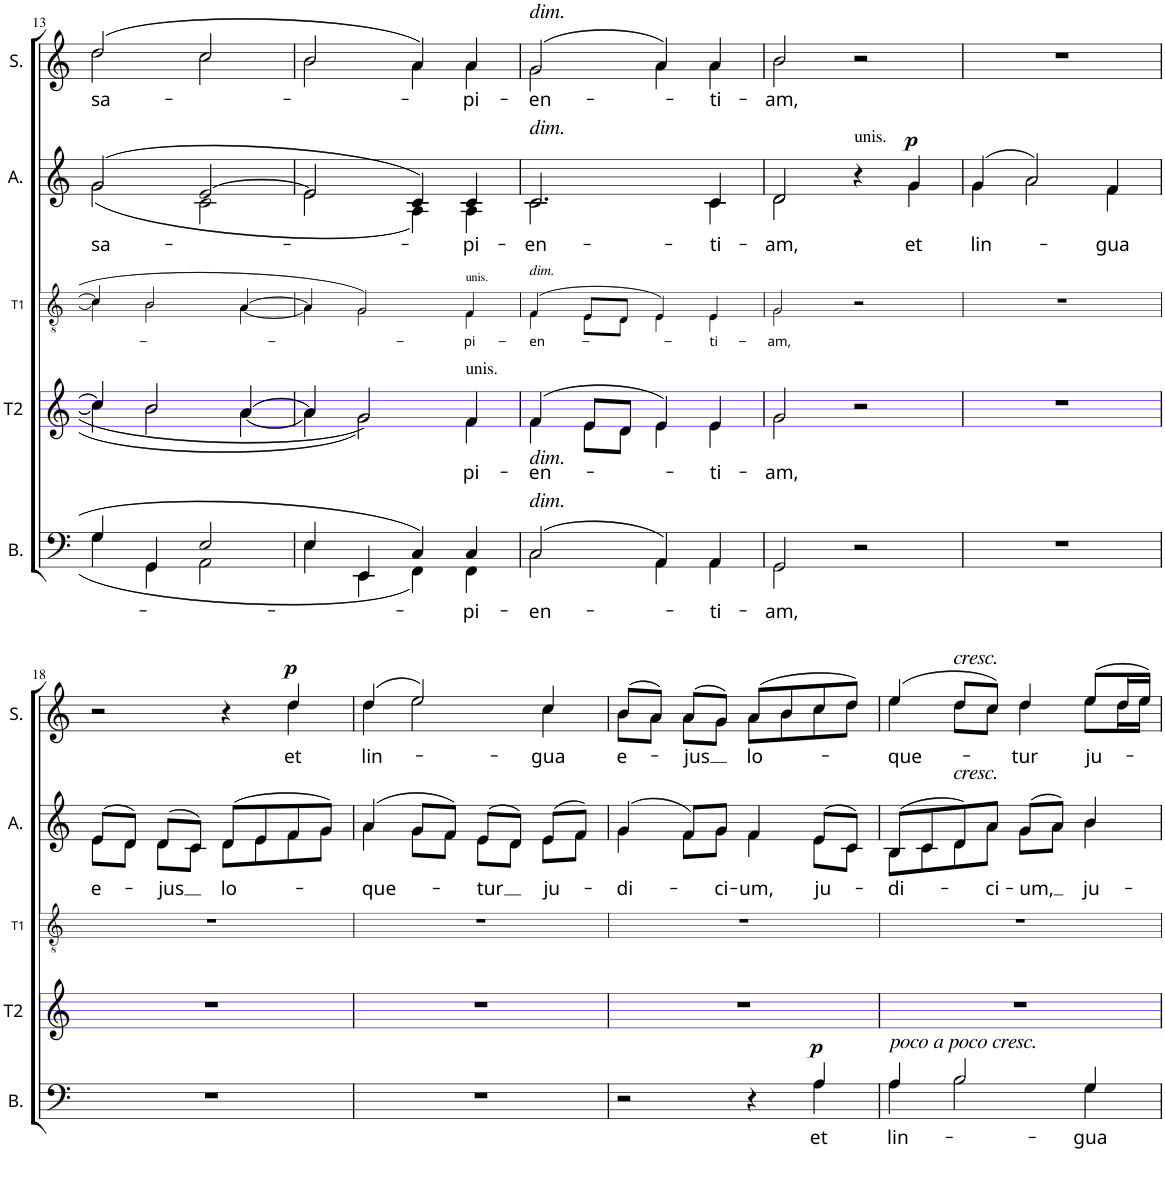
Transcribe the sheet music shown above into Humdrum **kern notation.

**kern	**text	**dynam	**kern	**text	**kern	**text	**kern	**text	**dynam	**kern	**text	**dynam
*part5	*part5	*part5	*part4	*part4	*part3	*part3	*part2	*part2	*part2	*part1	*part1	*part1
*staff5	*staff5	*staff5	*staff4	*staff4	*staff3	*staff3	*staff2	*staff2	*staff2	*staff1	*staff1	*staff1
*I"Basse	*	*	*I"Ténor 2	*	*I"Ténor 1	*	*I"Alto	*	*	*I"Soprano	*	*
*I'B.	*	*	*I'T2	*	*I'T1	*	*I'A.	*	*	*I'S.	*	*
!!LO:PB:g=z
*clefF4	*	*	*clefG2	*	*clefGv2	*	*clefG2	*	*	*clefG2	*	*
*k[]	*	*	*k[]	*	*k[]	*	*k[]	*	*	*k[]	*	*
*M2/2	*	*	*M2/2	*	*M2/2	*	*M2/2	*	*	*M2/2	*	*
*met(c|)	*	*	*met(c|)	*	*met(c|)	*	*met(c|)	*	*	*met(c|)	*	*
=13	=13	=13	=13	=13	=13	=13	=13	=13	=13	=13	=13	=13
*^	*	*	*^	*	*^	*	*	*	*	*	*	*
!	!	!	!	!	!	!	!	!	!	!	!LO:LY:b	!	!	!LO:LY:b	!
*	*	*	*	*	*	*	*	*	*	*^	*	*	*^	*	*
4G/	4G\	.	.	4cc/]	4cc\]	.	4c/]	4c\]	.	(2g/	(2g\	sa-	.	(2dd/	2dd\	sa-	.
4GG/	4GG\	.	.	2b/	2b\	.	2B/	2B\	.	.	.	.	.	.	.	.	.
2E/	2AA\	.	.	.	.	.	.	.	.	[2e/	2c\	.	.	2cc/	2cc\	.	.
.	.	.	.	[4a/	[4a\	.	[4A/	[4A\	.	.	.	.	.	.	.	.	.
=14	=14	=14	=14	=14	=14	=14	=14	=14	=14	=14	=14	=14	=14	=14	=14	=14	=14
4E/	4E\	.	.	4a/]	4a\]	.	4A/]	4A\]	.	2e/]	2e\	.	.	2b/	2b\	.	.
4EE/	4EE\	.	.	2g/	2g\	.	2G/	2G\	.	.	.	.	.	.	.	.	.
4C/	4FF\	.	.	.	.	.	.	.	.	4c/)	4A\)	.	.	4a/)	4a\	.	.
!	!	!	!	!	!	!	!LO:TX:a:t=unis.	!	!	!	!	!	!	!	!	!	!
!	!	!	!	!LO:TX:a:t=unis.	!	!	!	!	!	!	!	!	!	!	!	!	!
!	!	!LO:LY:b	!	!	!	!LO:LY:b	!	!	!LO:LY:b	!	!	!LO:LY:b	!	!	!	!LO:LY:b	!
4C/	4FF\	-pi-	.	4f/	4f\	-pi-	4F/	4F\	-pi-	4c/	4A\	-pi-	.	4a/	4a\	-pi-	.
=15	=15	=15	=15	=15	=15	=15	=15	=15	=15	=15	=15	=15	=15	=15	=15	=15	=15
!	!	!	!	!	!	!	!	!	!	!	!	!	!	!LO:TX:a:i:t=dim.	!	!	!
!	!	!	!	!	!	!	!	!	!	!LO:TX:a:i:t=dim.	!	!	!	!	!	!	!
!	!	!	!	!	!	!	!LO:TX:a:i:t=dim.	!	!	!	!	!	!	!	!	!	!
!	!	!	!	!LO:TX:b:i:t=dim.	!	!	!	!	!	!	!	!	!	!	!	!	!
!LO:TX:a:i:t=dim.	!	!	!	!	!	!	!	!	!	!	!	!	!	!	!	!	!
!	!	!LO:LY:b	!	!	!	!LO:LY:b	!	!	!LO:LY:b	!	!	!LO:LY:b	!	!	!	!LO:LY:b	!
(2C/	2C\	-en-	.	(4f/	4f\	-en-	(4F/	4F\	-en-	2.c/	2.c\	-en-	.	(2g/	2g\	-en-	.
.	.	.	.	8e/L	8e\L	.	8E/L	8E\L	.	.	.	.	.	.	.	.	.
.	.	.	.	8d/J	8d\J	.	8D/J	8D\J	.	.	.	.	.	.	.	.	.
4AA/)	4AA\	.	.	4e/)	4e\	.	4E/)	4E\	.	.	.	.	.	4a/)	4a\	.	.
!	!	!LO:LY:b	!	!	!	!LO:LY:b	!	!	!LO:LY:b	!	!	!LO:LY:b	!	!	!	!LO:LY:b	!
4AA/	4AA\	-ti-	.	4e/	4e\	-ti-	4E/	4E\	-ti-	4c/	4c\	-ti-	.	4a/	4a\	-ti-	.
=16	=16	=16	=16	=16	=16	=16	=16	=16	=16	=16	=16	=16	=16	=16	=16	=16	=16
!	!	!LO:LY:b	!	!	!	!LO:LY:b	!	!	!LO:LY:b	!	!	!LO:LY:b	!	!	!	!LO:LY:b	!
2GG/	2GG\	-am,	.	2g/	2g\	-am,	2G/	2G\	-am,	2d/	2d\	-am,	.	2b/	2b\	-am,	.
!	!	!	!	!	!	!	!	!	!	!LO:TX:a:t=unis.	!	!	!	!	!	!	!
2r	2ryy	.	.	2r	2ryy	.	2r	2ryy	.	4r	4ryy	.	.	2r	2ryy	.	.
!	!	!	!	!	!	!	!	!	!	!	!	!LO:LY:b	!LO:DY:a	!	!	!	!
.	.	.	.	.	.	.	.	.	.	4g/	4g\	et	p	.	.	.	.
*v	*v	*	*	*	*	*	*v	*v	*	*	*	*	*	*v	*v	*	*
*	*	*	*v	*v	*	*	*	*	*	*	*	*	*	*
=17	=17	=17	=17	=17	=17	=17	=17	=17	=17	=17	=17	=17	=17
!	!	!	!	!	!	!	!	!	!LO:LY:b	!	!	!	!
1r	.	.	1r	.	1r	.	(4g/	4g\	lin-	.	1r	.	.
.	.	.	.	.	.	.	2a/)	2a\	.	.	.	.	.
!	!	!	!	!	!	!	!	!	!LO:LY:b	!	!	!	!
.	.	.	.	.	.	.	4f/	4f\	-gua	.	.	.	.
!!LO:LB:g=z
=18	=18	=18	=18	=18	=18	=18	=18	=18	=18	=18	=18	=18	=18
!	!	!	!	!	!	!	!	!	!LO:LY:b	!	!	!	!
*	*	*	*	*	*	*	*	*	*	*	*^	*	*
1r	.	.	1r	.	1r	.	(8e/L	8e\L	e-	.	2r	2ryy	.	.
.	.	.	.	.	.	.	8d/J)	8d\J	.	.	.	.	.	.
!	!	!	!	!	!	!	!	!	!LO:LY:b	!	!	!	!	!
.	.	.	.	.	.	.	(8d/L	8d\L	-jus	.	.	.	.	.
.	.	.	.	.	.	.	8c/J)	8c\J	.	.	.	.	.	.
!	!	!	!	!	!	!	!	!	!LO:LY:b	!	!	!	!	!
.	.	.	.	.	.	.	(8d/L	8d\L	lo-	.	4r	4ryy	.	.
.	.	.	.	.	.	.	8e/	8e\	.	.	.	.	.	.
!	!	!	!	!	!	!	!	!	!	!	!	!	!LO:LY:b	!LO:DY:a
.	.	.	.	.	.	.	8f/	8f\	.	.	4dd/	4dd\	et	p
.	.	.	.	.	.	.	8g/J)	8g\J	.	.	.	.	.	.
=19	=19	=19	=19	=19	=19	=19	=19	=19	=19	=19	=19	=19	=19	=19
!	!	!	!	!	!	!	!	!	!LO:LY:b	!	!	!	!LO:LY:b	!
1r	.	.	1r	.	1r	.	(4a/	4a\	-que-	.	(4dd/	4dd\	lin-	.
.	.	.	.	.	.	.	8g/L	8g\L	.	.	2ee/)	2ee\	.	.
.	.	.	.	.	.	.	8f/J)	8f\J	.	.	.	.	.	.
!	!	!	!	!	!	!	!	!	!LO:LY:b	!	!	!	!	!
.	.	.	.	.	.	.	(8e/L	8e\L	-tur	.	.	.	.	.
.	.	.	.	.	.	.	8d/J)	8d\J	.	.	.	.	.	.
!	!	!	!	!	!	!	!	!	!LO:LY:b	!	!	!	!LO:LY:b	!
.	.	.	.	.	.	.	(8e/L	8e\L	ju-	.	4cc/	4cc\	-gua	.
.	.	.	.	.	.	.	8f/J)	8f\J	.	.	.	.	.	.
=20	=20	=20	=20	=20	=20	=20	=20	=20	=20	=20	=20	=20	=20	=20
*^	*	*	*	*	*	*	*	*	*	*	*	*	*	*
!	!	!	!	!	!	!	!	!	!	!LO:LY:b	!	!	!	!LO:LY:b	!
2r	2ryy	.	.	1r	.	1r	.	(4g/	4g\	-di-	.	(8b/L	8b\L	e-	.
.	.	.	.	.	.	.	.	.	.	.	.	8a/J)	8a\J	.	.
!	!	!	!	!	!	!	!	!	!	!	!	!	!	!LO:LY:b	!
.	.	.	.	.	.	.	.	8f/L)	8f\L	.	.	(8a/L	8a\L	-jus	.
!	!	!	!	!	!	!	!	!	!	!LO:LY:b	!	!	!	!	!
.	.	.	.	.	.	.	.	8g/J	8g\J	-ci-	.	8g/J)	8g\J	.	.
!	!	!	!	!	!	!	!	!	!	!LO:LY:b	!	!	!	!LO:LY:b	!
4r	4ryy	.	.	.	.	.	.	4f/	4f\	-um,	.	(8a/L	8a\L	lo-	.
.	.	.	.	.	.	.	.	.	.	.	.	8b/	8b\	.	.
!	!	!LO:LY:b	!LO:DY:a	!	!	!	!	!	!	!LO:LY:b	!	!	!	!	!
4A/	4A\	et	p	.	.	.	.	(8e/L	8e\L	ju-	.	8cc/	8cc\	.	.
.	.	.	.	.	.	.	.	8c/J)	8c\J	.	.	8dd/J)	8dd\J	.	.
=21	=21	=21	=21	=21	=21	=21	=21	=21	=21	=21	=21	=21	=21	=21	=21
!LO:TX:a:i:t=poco a poco cresc.	!	!	!	!	!	!	!	!	!	!	!	!	!	!	!
!	!	!LO:LY:b	!	!	!	!	!	!	!	!LO:LY:b	!	!	!	!LO:LY:b	!
4A/	4A\	lin-	.	1r	.	1r	.	(8B/L	8B\L	-di-	.	(4ee/	4ee\	-que-	.
.	.	.	.	.	.	.	.	8c/	8c\	.	.	.	.	.	.
!	!	!	!	!	!	!	!	!	!	!	!	!LO:TX:a:i:t=cresc.	!	!	!
!	!	!	!	!	!	!	!	!LO:TX:a:i:t=cresc.	!	!	!	!	!	!	!
2B/	2B\	.	.	.	.	.	.	8d/)	8d\	.	.	8dd/L	8dd\L	.	.
!	!	!	!	!	!	!	!	!	!	!LO:LY:b	!	!	!	!	!
.	.	.	.	.	.	.	.	8a/J	8a\J	-ci-	.	8cc/J)	8cc\J	.	.
!	!	!	!	!	!	!	!	!	!	!LO:LY:b	!	!	!	!LO:LY:b	!
.	.	.	.	.	.	.	.	(8g/L	8g\L	-um,	.	4dd/	4dd\	-tur	.
.	.	.	.	.	.	.	.	8a/J)	8a\J	.	.	.	.	.	.
!	!	!LO:LY:b	!	!	!	!	!	!	!	!LO:LY:b	!	!	!	!LO:LY:b	!
4G/	4G\	-gua	.	.	.	.	.	4b/	4b\	ju-	.	(8ee/L	8ee\L	ju-	.
.	.	.	.	.	.	.	.	.	.	.	.	16dd/L	16dd\L	.	.
.	.	.	.	.	.	.	.	.	.	.	.	16ee/JJ)	16ee\JJ	.	.
*	*	*	*	*	*	*	*	*v	*v	*	*	*	*	*	*
*v	*v	*	*	*	*	*	*	*	*	*	*v	*v	*	*
=	=	=	=	=	=	=	=	=	=	=	=	=
*-	*-	*-	*-	*-	*-	*-	*-	*-	*-	*-	*-	*-
